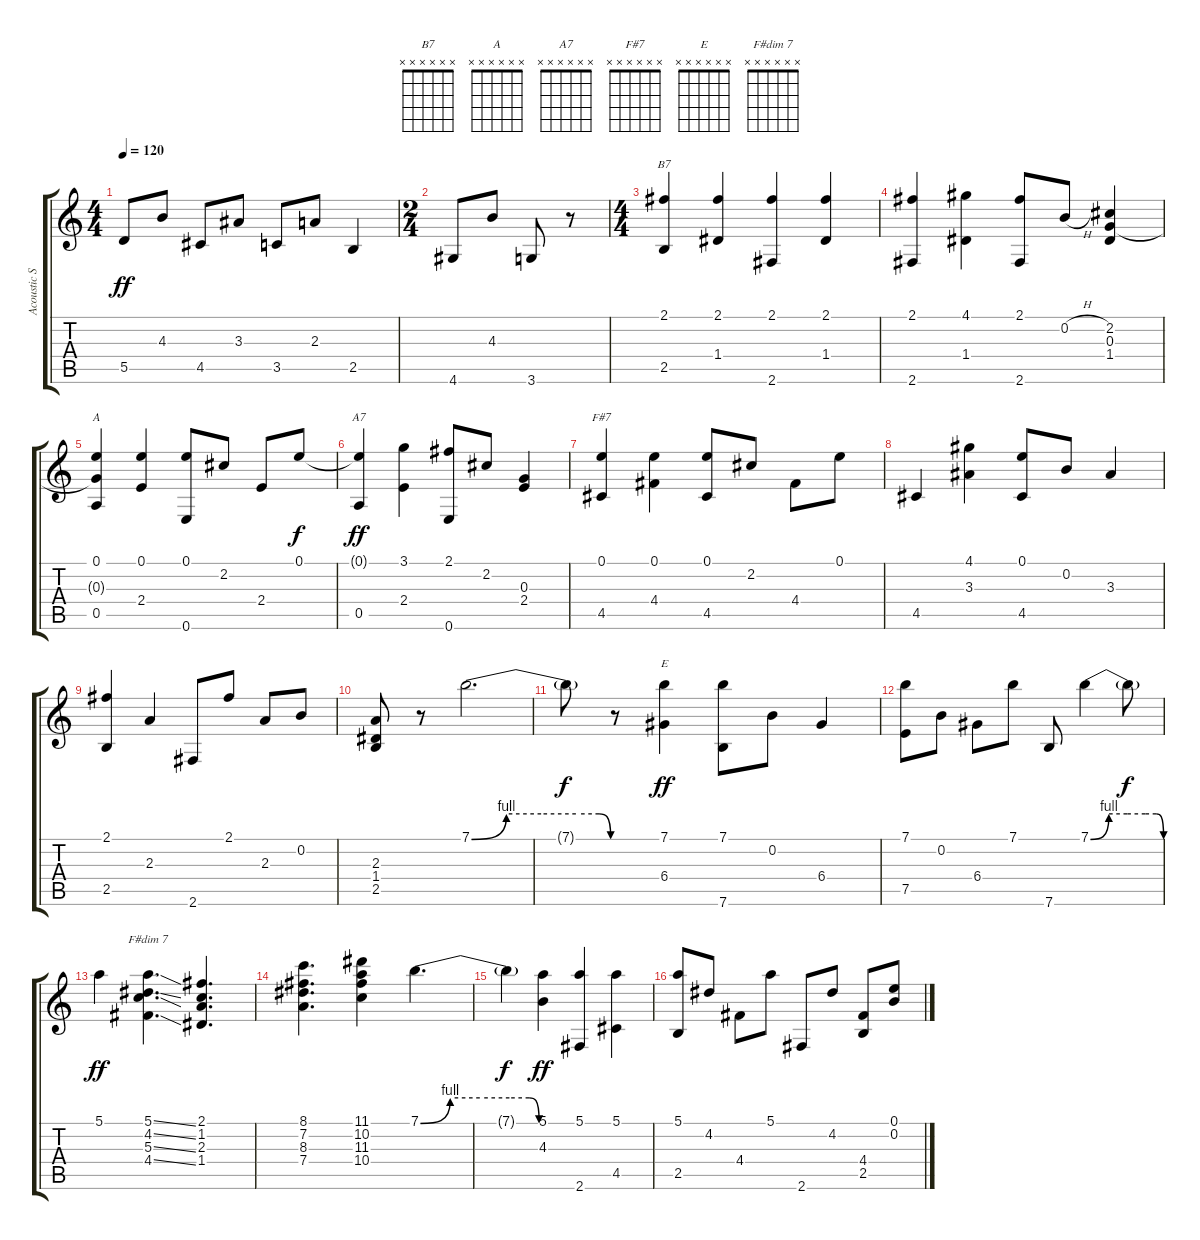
\track ("Acoustic Steel Stg." "Acoustic S") {instrument acousticguitarsteel}
\staff {score tabs}
\tuning (E4 B3 G3 D3 A2 E2) {hide}
\chord ("B7" x x x x x x)
\chord ("A" x x x x x x)
\chord ("A7" x x x x x x)
\chord ("F#7" x x x x x x)
\chord ("E" x x x x x x)
\chord ("F#dim 7" x x x x x x)
\ts (4 4)
\tempo 120
\clef g2
\ks c
5.5.8{dy ff} 4.3.8 4.5.8 3.3.8 3.5.8 2.3.8 2.5.4 |
\ts (2 4)
4.6.8 4.3.8 3.6.8 r.8 |
\ts (4 4)
(2.1 2.5).4{ch "B7"} (2.1 1.4).4 (2.1 2.6).4 (2.1 1.4).4 |
(2.1 2.6).4 (4.1 1.4).4 (2.1 2.6).8 0.2{h}.8 (2.2 0.3 1.4).4 |
(0.1 0.3{t} 0.5).4{ch "A"} (0.1 2.4).4 (0.1 0.6).8 2.2.8 2.4.8 0.1.8{dy f} |
(0.1{t} 0.5).4{ch "A7" dy ff} (3.1 2.4).4 (2.1 0.6).8 2.2.8 (0.3 2.4).4 |
(0.1 4.5).4{ch "F#7"} (0.1 4.4).4 (0.1 4.5).8 2.2.8 4.4.8 0.1.8 |
4.5.4 (4.1 3.3).4 (0.1 4.5).8 0.2.8 3.3.4 |
(2.1 2.5).4 2.3.4 2.6.8 2.1.8 2.3.8 0.2.8 |
(2.3 1.4 2.5).8 r.8 7.1{be (custom 0 0 15 4 30 4 45 4 55 4 60 0)}.2{d} |
7.1{t}.8{dy f} r.8 (7.1 6.4).4{ch "E" dy ff} (7.1 7.6).8 0.2.8 6.4.4 |
(7.1 7.5).8 0.2.8 6.4.8 7.1.8 7.6.8 7.1{be (custom 0 0 15 4 30 4 45 4 54 4 60 0)}.4 7.1{t}.8{dy f} |
5.1.4{dy ff} (5.1{ss} 4.2{ss} 5.3{ss} 4.4{ss}).4{d ch "F#dim 7"} (2.1 1.2 2.3 1.4).4{d} |
(8.1 7.2 8.3 7.4).4{d} (11.1 10.2 11.3 10.4).4 7.1{be (custom 0 0 15 4 30 4 45 4 55 4 60 0)}.4{d} |
7.1{t}.4{dy f} (5.1 4.3).4{dy ff} (5.1 2.6).4 (5.1 4.5).4 |
(5.1 2.5).8 4.2.8 4.4.8 5.1.8 2.6.8 4.2.8 (4.4 2.5).8 (0.1 0.2).8
